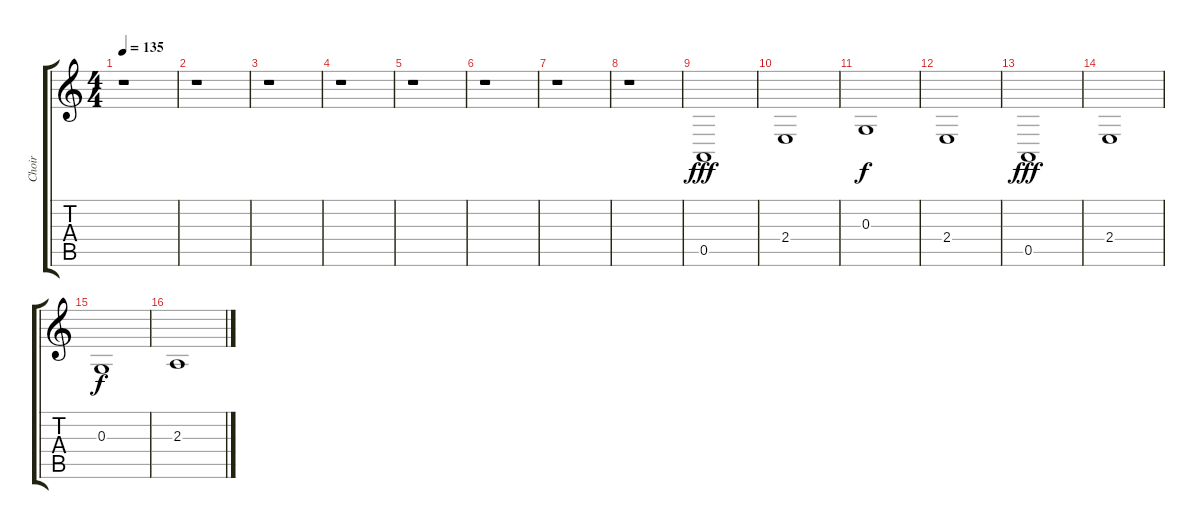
\track ("Choir    " "Choir    ") {instrument choiraahs}
\staff {score tabs}
\tuning (E4 B3 G3 D3 A2 E2) {hide}
\ts (4 4)
\tempo 135
\clef g2
\ks c
r.1{dy mf} |
r.1 |
r.1 |
r.1 |
r.1 |
r.1 |
r.1 |
r.1 |
0.5.1{dy fff} |
2.4.1 |
0.3.1{dy f} |
2.4.1 |
0.5.1{dy fff} |
2.4.1 |
0.3.1{dy f} |
2.3.1
